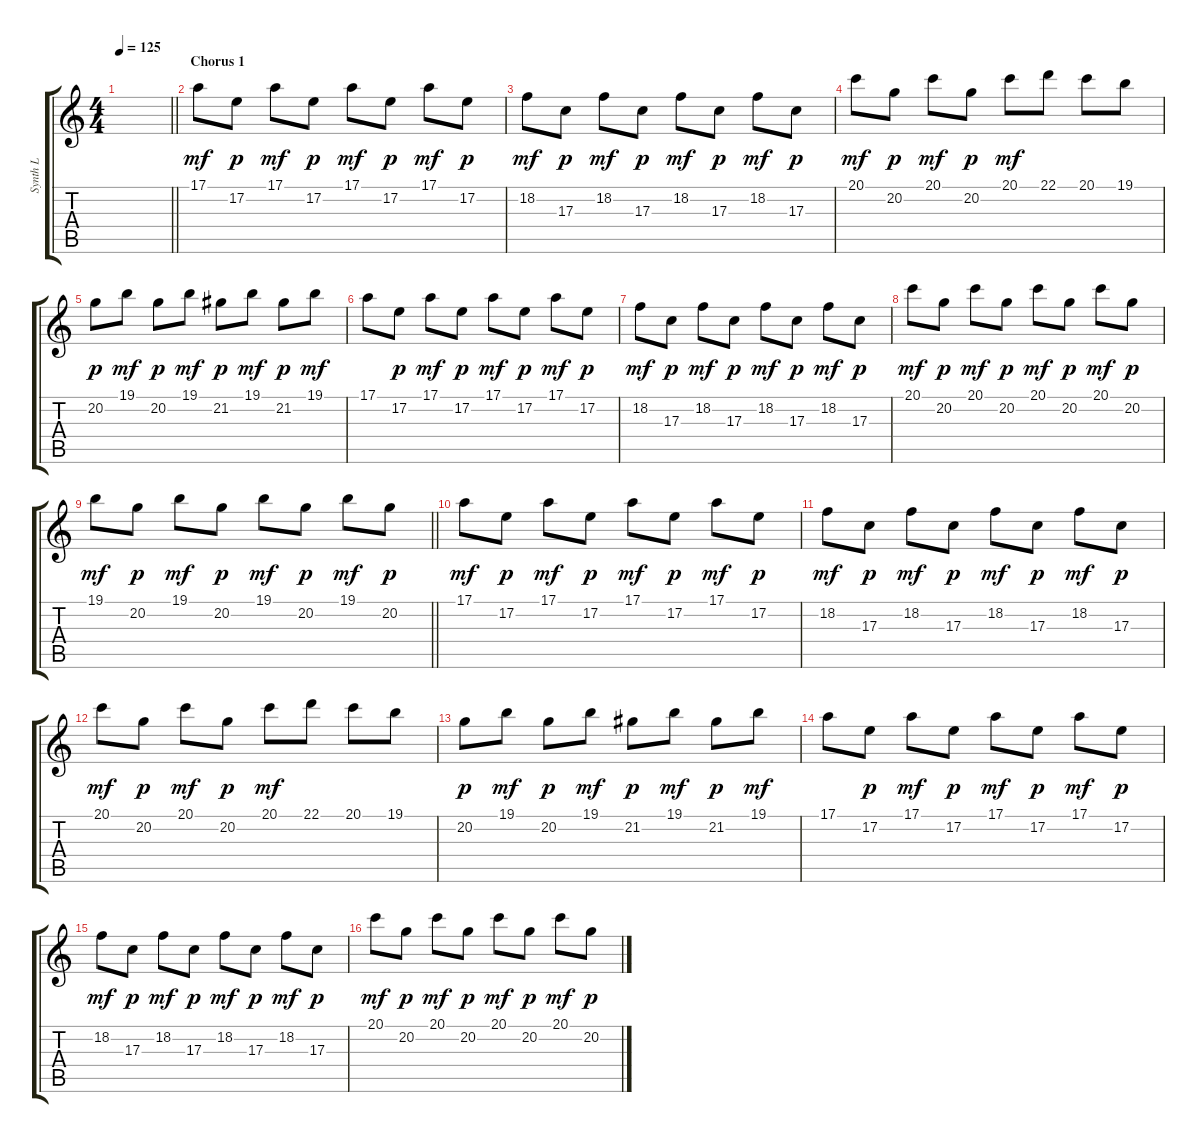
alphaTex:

\track ("Synth L" "Synth L") {instrument stringensemble1}
\staff {score tabs}
\tuning (E4 B3 G3 D3 A2 E2) {hide}
\ts (4 4)
\tempo 125
\clef g2
\barLineRight lightlight
\ks c
|
\section ("" "Chorus 1")
17.1.8{dy mf} 17.2.8{dy p} 17.1.8{dy mf} 17.2.8{dy p} 17.1.8{dy mf} 17.2.8{dy p} 17.1.8{dy mf} 17.2.8{dy p} |
18.2.8{dy mf} 17.3.8{dy p} 18.2.8{dy mf} 17.3.8{dy p} 18.2.8{dy mf} 17.3.8{dy p} 18.2.8{dy mf} 17.3.8{dy p} |
20.1.8{dy mf} 20.2.8{dy p} 20.1.8{dy mf} 20.2.8{dy p} 20.1.8{dy mf} 22.1.8 20.1.8 19.1.8 |
20.2.8{dy p} 19.1.8{dy mf} 20.2.8{dy p} 19.1.8{dy mf} 21.2.8{dy p} 19.1.8{dy mf} 21.2.8{dy p} 19.1.8{dy mf} |
17.1.8 17.2.8{dy p} 17.1.8{dy mf} 17.2.8{dy p} 17.1.8{dy mf} 17.2.8{dy p} 17.1.8{dy mf} 17.2.8{dy p} |
18.2.8{dy mf} 17.3.8{dy p} 18.2.8{dy mf} 17.3.8{dy p} 18.2.8{dy mf} 17.3.8{dy p} 18.2.8{dy mf} 17.3.8{dy p} |
20.1.8{dy mf} 20.2.8{dy p} 20.1.8{dy mf} 20.2.8{dy p} 20.1.8{dy mf} 20.2.8{dy p} 20.1.8{dy mf} 20.2.8{dy p} |
\barLineRight lightlight
19.1.8{dy mf} 20.2.8{dy p} 19.1.8{dy mf} 20.2.8{dy p} 19.1.8{dy mf} 20.2.8{dy p} 19.1.8{dy mf} 20.2.8{dy p} |
17.1.8{dy mf} 17.2.8{dy p} 17.1.8{dy mf} 17.2.8{dy p} 17.1.8{dy mf} 17.2.8{dy p} 17.1.8{dy mf} 17.2.8{dy p} |
18.2.8{dy mf} 17.3.8{dy p} 18.2.8{dy mf} 17.3.8{dy p} 18.2.8{dy mf} 17.3.8{dy p} 18.2.8{dy mf} 17.3.8{dy p} |
20.1.8{dy mf} 20.2.8{dy p} 20.1.8{dy mf} 20.2.8{dy p} 20.1.8{dy mf} 22.1.8 20.1.8 19.1.8 |
20.2.8{dy p} 19.1.8{dy mf} 20.2.8{dy p} 19.1.8{dy mf} 21.2.8{dy p} 19.1.8{dy mf} 21.2.8{dy p} 19.1.8{dy mf} |
17.1.8 17.2.8{dy p} 17.1.8{dy mf} 17.2.8{dy p} 17.1.8{dy mf} 17.2.8{dy p} 17.1.8{dy mf} 17.2.8{dy p} |
18.2.8{dy mf} 17.3.8{dy p} 18.2.8{dy mf} 17.3.8{dy p} 18.2.8{dy mf} 17.3.8{dy p} 18.2.8{dy mf} 17.3.8{dy p} |
20.1.8{dy mf} 20.2.8{dy p} 20.1.8{dy mf} 20.2.8{dy p} 20.1.8{dy mf} 20.2.8{dy p} 20.1.8{dy mf} 20.2.8{dy p}
